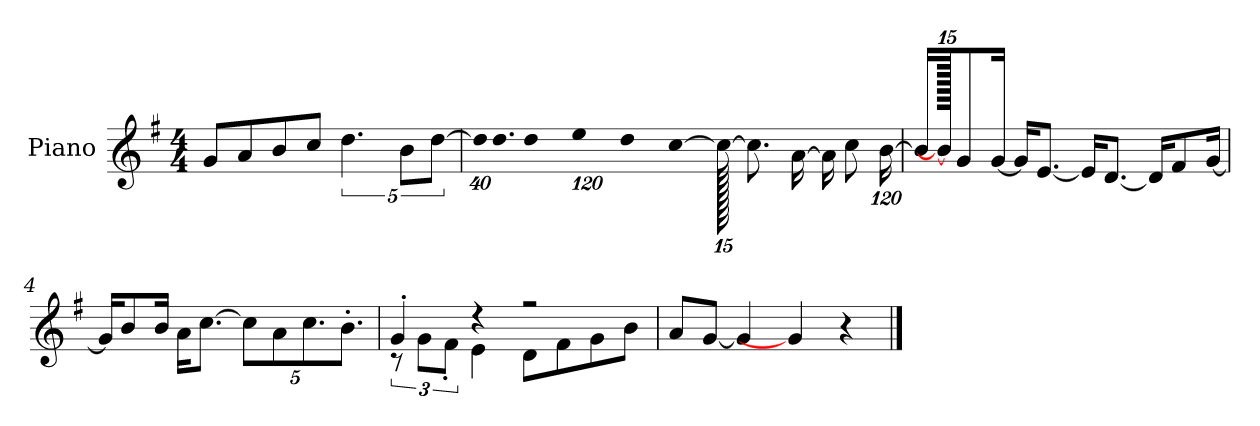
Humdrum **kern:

**kern
*part1
*staff1
*I"Piano
*I'P-no
*clefG2
*k[f#]
*M4/4
*MM90
=1
8g/L
8a/
8b/
8cc/J
5.dd\
10b\L
[10dd\J
=2
*Xbrackettup
!LO:N:vis=32
640%23dd\KLL]
!LO:N:vis=16.
960%103dd\J
!LO:N:vis=8
960%137dd\
!LO:N:vis=16
1920%137ee\L
!LO:N:vis=32
640%23dd\K
[384%41cc\J
1920cc\_
8.cc\L]
[16a\Jk
16a\KL]
8cc\
[1920%119b\Jk
=3
16b/KL]
1920b\_
8g/
[16g/Jk
16g/KL]
[8.e/J
16e/KL]
[8.d/J
16d/KL]
8f#/
[16g/Jk
=4
16g/KL]
8b/
16b/Jk
16a\KL
[8.cc\J
10cc\L]
10a\
10.cc\
10.b'\J
!!LO:LB:g=z
=5
*^
*	*brackettup
4g'/	12r
.	12g\L
.	12f#'\J
4r	4e\
2r	8d\L
.	8f#\
.	8g\
.	8b\J
*v	*v
=6
8a/L
[8g/J
4g/]
4g/]
4r
==
*-
